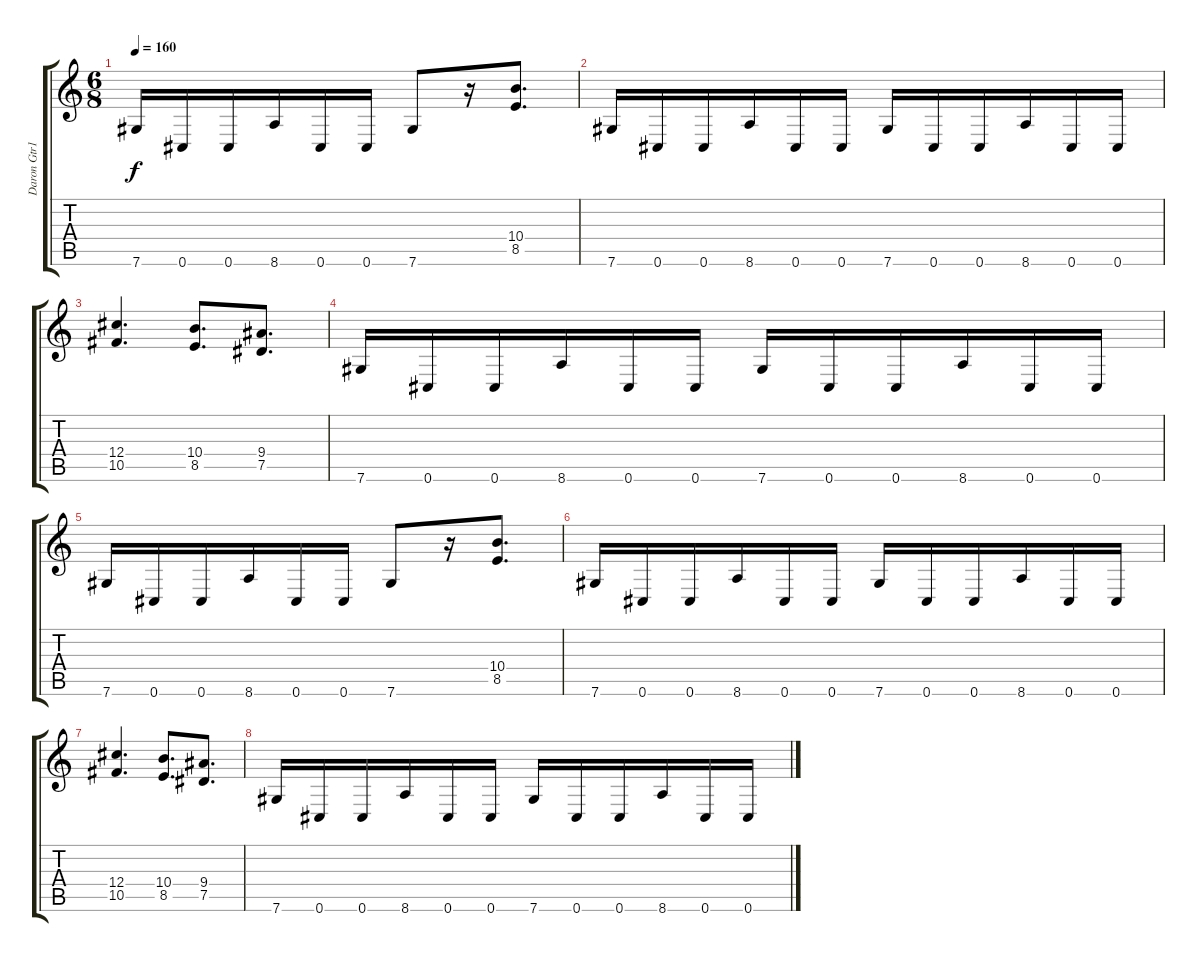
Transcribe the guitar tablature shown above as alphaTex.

\track ("Daron Gtr1" "Daron Gtr1") {instrument distortionguitar}
\staff {score tabs}
\tuning (Eb4 Bb3 Gb3 Db3 Ab2 Db2) {hide}
\ts (6 8)
\tempo 160
\clef g2
\ks c
7.6.16{dy f} 0.6.16 0.6.16 8.6.16 0.6.16 0.6.16 7.6.8 r.16 (10.4 8.5).8{d} |
7.6.16 0.6.16 0.6.16 8.6.16 0.6.16 0.6.16 7.6.16 0.6.16 0.6.16 8.6.16 0.6.16 0.6.16 |
(12.4 10.5).4{d} (10.4 8.5).8{d} (9.4 7.5).8{d} |
7.6.16 0.6.16 0.6.16 8.6.16 0.6.16 0.6.16 7.6.16 0.6.16 0.6.16 8.6.16 0.6.16 0.6.16 |
7.6.16 0.6.16 0.6.16 8.6.16 0.6.16 0.6.16 7.6.8 r.16 (10.4 8.5).8{d} |
7.6.16 0.6.16 0.6.16 8.6.16 0.6.16 0.6.16 7.6.16 0.6.16 0.6.16 8.6.16 0.6.16 0.6.16 |
(12.4 10.5).4{d} (10.4 8.5).8{d} (9.4 7.5).8{d} |
7.6.16 0.6.16 0.6.16 8.6.16 0.6.16 0.6.16 7.6.16 0.6.16 0.6.16 8.6.16 0.6.16 0.6.16
